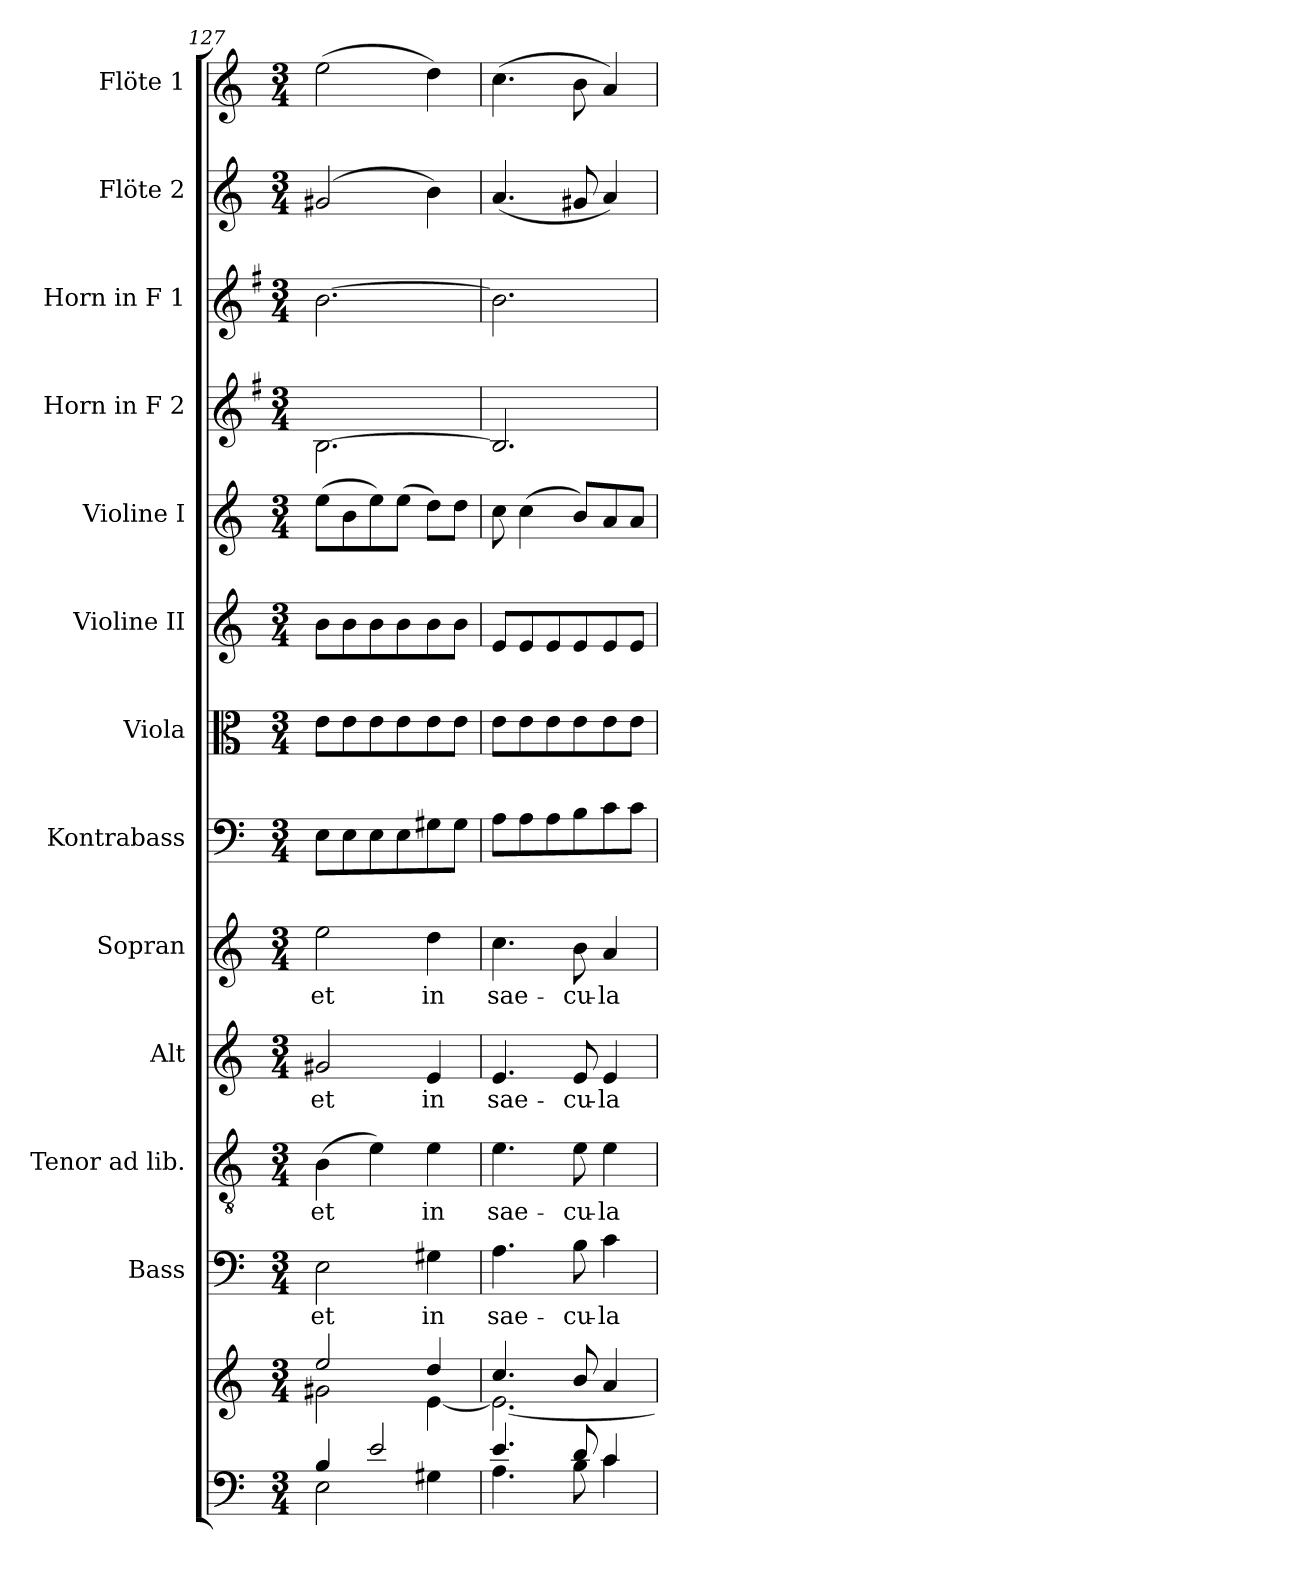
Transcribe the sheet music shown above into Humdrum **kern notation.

**kern	**kern	**kern	**text	**kern	**text	**kern	**text	**kern	**text	**kern	**kern	**kern	**kern	**kern	**kern	**kern	**kern
*part13	*part13	*part12	*part12	*part11	*part11	*part10	*part10	*part9	*part9	*part8	*part7	*part6	*part5	*part4	*part3	*part2	*part1
*staff14	*staff13	*staff12	*staff12	*staff11	*staff11	*staff10	*staff10	*staff9	*staff9	*staff8	*staff7	*staff6	*staff5	*staff4	*staff3	*staff2	*staff1
*	*	*I"Bass	*	*I"Tenor ad lib.	*	*I"Alt	*	*I"Sopran	*	*I"Kontrabass	*I"Viola	*I"Violine II	*I"Violine I	*I"Horn in F 2	*I"Horn in F 1	*I"Flöte 2	*I"Flöte 1
*	*	*I'B.	*	*I'T.	*	*I'A.	*	*I'S.	*	*I'Kb.	*I'Vla.	*I'Vl. II	*I'Vl. I	*	*	*I'Fl. 2	*I'Fl. 1
!!LO:PB:g=z
*clefF4	*clefG2	*clefF4	*	*clefGv2	*	*clefG2	*	*clefG2	*	*clefF4	*clefC3	*clefG2	*clefG2	*clefG2	*clefG2	*clefG2	*clefG2
*	*	*	*	*	*	*	*	*	*	*ITrd7c12	*	*	*	*ITrd4c7	*ITrd4c7	*	*
*k[]	*k[]	*k[]	*	*k[]	*	*k[]	*	*k[]	*	*k[]	*k[]	*k[]	*k[]	*k[]	*k[]	*k[]	*k[]
*C:	*C:	*C:	*	*C:	*	*C:	*	*C:	*	*C:	*C:	*C:	*C:	*C:	*C:	*C:	*C:
*M3/4	*M3/4	*M3/4	*	*M3/4	*	*M3/4	*	*M3/4	*	*M3/4	*M3/4	*M3/4	*M3/4	*M3/4	*M3/4	*M3/4	*M3/4
=127	=127	=127	=127	=127	=127	=127	=127	=127	=127	=127	=127	=127	=127	=127	=127	=127	=127
*^	*^	*	*	*	*	*	*	*	*	*	*	*	*	*	*	*	*
!	!	!	!	!	!LO:LY:b	!	!LO:LY:b	!	!LO:LY:b	!	!LO:LY:b	!	!	!	!	!	!	!	!
4B/	2E\	2ee/	2g#X\	2E\	et	(>4B\	et	2g#X/	et	2ee\	et	8EE\L	8e\L	8b\L	(>8ee\L	[2.E\	[2.e\	(2g#X/	(>2ee\
.	.	.	.	.	.	.	.	.	.	.	.	8EE\	8e\	8b\	8b\	.	.	.	.
2e/	.	.	.	.	.	4e\)	.	.	.	.	.	8EE\	8e\	8b\	8ee\)	.	.	.	.
.	.	.	.	.	.	.	.	.	.	.	.	8EE\	8e\	8b\	(>8ee\J	.	.	.	.
!	!	!	!	!	!LO:LY:b	!	!LO:LY:b	!	!LO:LY:b	!	!LO:LY:b	!	!	!	!	!	!	!	!
.	4G#X\	4dd/	[<4e\	4G#X\	in	4e\	in	4e/	in	4dd\	in	8GG#X\	8e\	8b\	8dd\L)	.	.	4b\)	4dd\)
.	.	.	.	.	.	.	.	.	.	.	.	8GG#\J	8e\J	8b\J	8dd\J	.	.	.	.
=128	=128	=128	=128	=128	=128	=128	=128	=128	=128	=128	=128	=128	=128	=128	=128	=128	=128	=128	=128
!	!	!	!	!	!LO:LY:b	!	!LO:LY:b	!	!LO:LY:b	!	!LO:LY:b	!	!	!	!	!	!	!	!
4.e/	4.A\	4.cc/	2.e\_	4.A\	sae-	4.e\	sae-	4.e/	sae-	4.cc\	sae-	8AA\L	8e\L	8e/L	8cc\	2.E/]	2.e\]	(<4.a/	(>4.cc\
.	.	.	.	.	.	.	.	.	.	.	.	8AA\	8e\	8e/	(>4cc\	.	.	.	.
.	.	.	.	.	.	.	.	.	.	.	.	8AA\	8e\	8e/	.	.	.	.	.
!	!	!	!	!	!LO:LY:b	!	!LO:LY:b	!	!LO:LY:b	!	!LO:LY:b	!	!	!	!	!	!	!	!
8d/	8B\	8b/	.	8B\	-cu-	8e\	-cu-	8e/	-cu-	8b\	-cu-	8BB\	8e\	8e/	8b/L)	.	.	8g#X/	8b\
!	!	!	!	!	!LO:LY:b	!	!LO:LY:b	!	!LO:LY:b	!	!LO:LY:b	!	!	!	!	!	!	!	!
4c/	4c\	4a/	.	4c\	-la	4e\	-la	4e/	-la	4a/	-la	8C\	8e\	8e/	8a/	.	.	4a/)	4a/)
.	.	.	.	.	.	.	.	.	.	.	.	8C\J	8e\J	8e/J	8a/J	.	.	.	.
*v	*v	*	*	*	*	*	*	*	*	*	*	*	*	*	*	*	*	*	*
*	*v	*v	*	*	*	*	*	*	*	*	*	*	*	*	*	*	*	*
=	=	=	=	=	=	=	=	=	=	=	=	=	=	=	=	=	=
*-	*-	*-	*-	*-	*-	*-	*-	*-	*-	*-	*-	*-	*-	*-	*-	*-	*-
